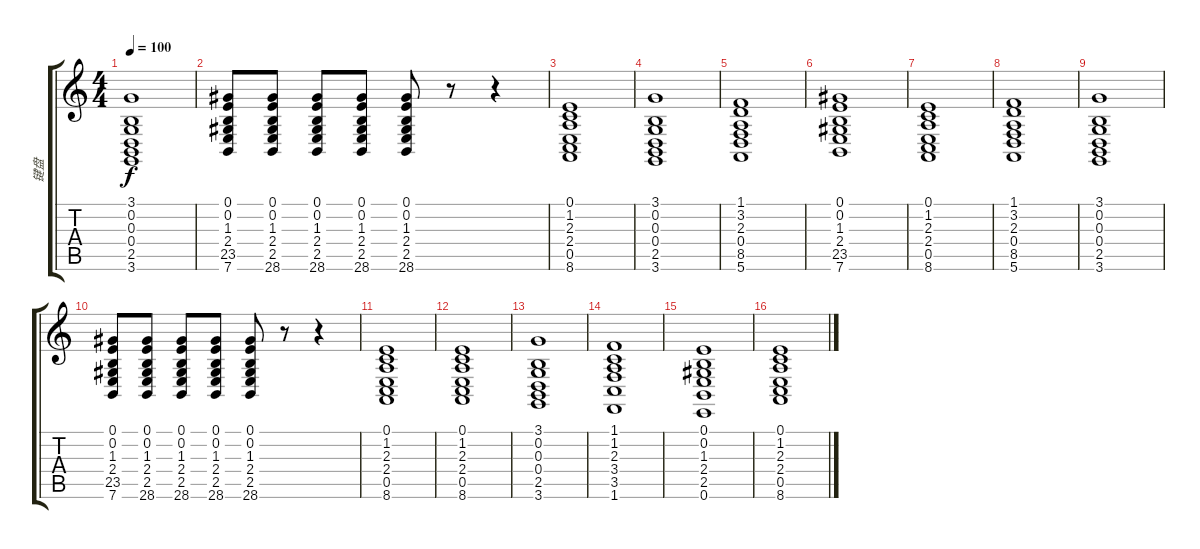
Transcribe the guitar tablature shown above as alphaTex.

\track ("键盘" "键盘") {instrument stringensemble1}
\staff {score tabs}
\tuning (E4 B3 G3 D3 A2 E2) {hide}
\ts (4 4)
\tempo 100
\clef g2
\ks c
(3.1 0.2 0.3 0.4 2.5 3.6).1{dy f} |
(0.1 0.2 1.3 2.4 23.5 7.6).8 (0.1 0.2 1.3 2.4 2.5 28.6).8 (0.1 0.2 1.3 2.4 2.5 28.6).8 (0.1 0.2 1.3 2.4 2.5 28.6).8 (0.1 0.2 1.3 2.4 2.5 28.6).8 r.8 r.4 |
(0.1 1.2 2.3 2.4 0.5 8.6).1 |
(3.1 0.2 0.3 0.4 2.5 3.6).1 |
(1.1 3.2 2.3 0.4 8.5 5.6).1 |
(0.1 0.2 1.3 2.4 23.5 7.6).1 |
(0.1 1.2 2.3 2.4 0.5 8.6).1 |
(1.1 3.2 2.3 0.4 8.5 5.6).1 |
(3.1 0.2 0.3 0.4 2.5 3.6).1 |
(0.1 0.2 1.3 2.4 23.5 7.6).8 (0.1 0.2 1.3 2.4 2.5 28.6).8 (0.1 0.2 1.3 2.4 2.5 28.6).8 (0.1 0.2 1.3 2.4 2.5 28.6).8 (0.1 0.2 1.3 2.4 2.5 28.6).8 r.8 r.4 |
(0.1 1.2 2.3 2.4 0.5 8.6).1 |
(0.1 1.2 2.3 2.4 0.5 8.6).1 |
(3.1 0.2 0.3 0.4 2.5 3.6).1 |
(1.1 1.2 2.3 3.4 3.5 1.6).1 |
(0.1 0.2 1.3 2.4 2.5 0.6).1 |
(0.1 1.2 2.3 2.4 0.5 8.6).1
